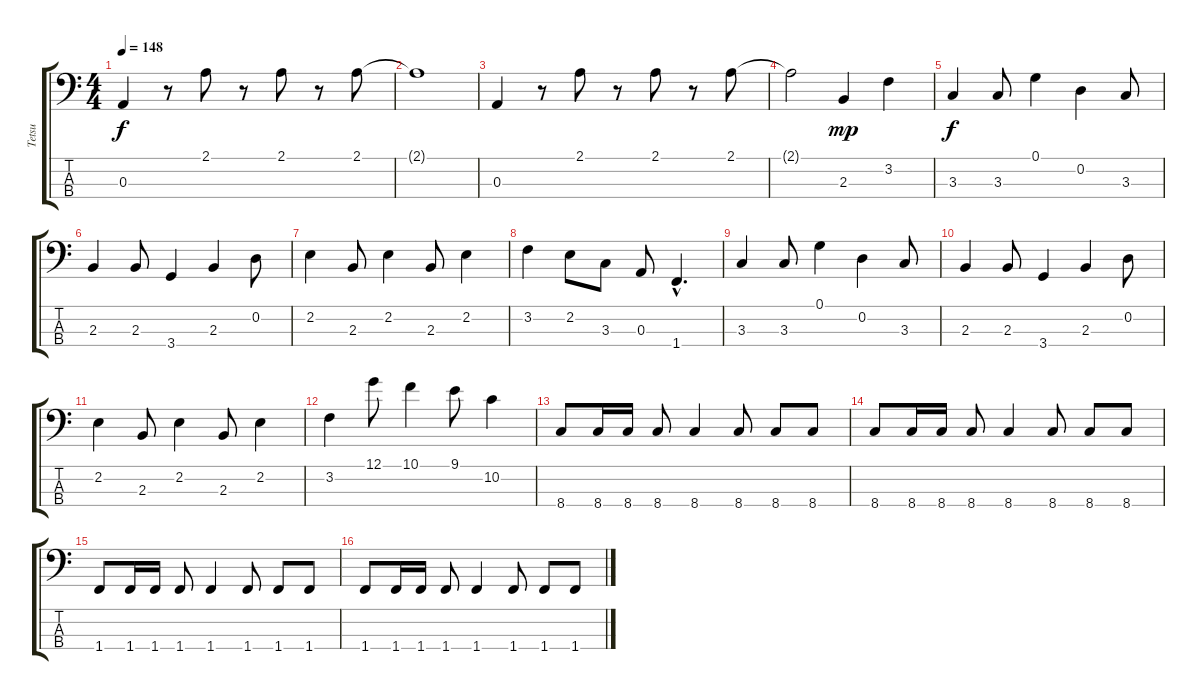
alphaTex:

\track ("Tetsu" "Tetsu") {instrument electricbasspick}
\staff {score tabs}
\tuning (G2 D2 A1 E1) {hide}
\ts (4 4)
\tempo 148
\clef f4
\ks c
0.3.4{dy f instrument electricbasspick} r.8 2.1.8 r.8 2.1.8 r.8 2.1.8 |
2.1{t}.1 |
0.3.4 r.8 2.1.8 r.8 2.1.8 r.8 2.1.8 |
2.1{t}.2 2.3.4{dy mp} 3.2.4 |
3.3.4{dy f} 3.3.8 0.1.4 0.2.4 3.3.8 |
2.3.4 2.3.8 3.4.4 2.3.4 0.2.8 |
2.2.4 2.3.8 2.2.4 2.3.8 2.2.4 |
3.2.4 2.2.8 3.3.8 0.3.8 1.4{hac}.4{d} |
3.3.4 3.3.8 0.1.4 0.2.4 3.3.8 |
2.3.4 2.3.8 3.4.4 2.3.4 0.2.8 |
2.2.4 2.3.8 2.2.4 2.3.8 2.2.4 |
3.2.4 12.1.8 10.1.4 9.1.8 10.2.4 |
8.4.8 8.4.16 8.4.16 8.4.8 8.4.4 8.4.8 8.4.8 8.4.8 |
8.4.8 8.4.16 8.4.16 8.4.8 8.4.4 8.4.8 8.4.8 8.4.8 |
1.4.8 1.4.16 1.4.16 1.4.8 1.4.4 1.4.8 1.4.8 1.4.8 |
1.4.8 1.4.16 1.4.16 1.4.8 1.4.4 1.4.8 1.4.8 1.4.8
